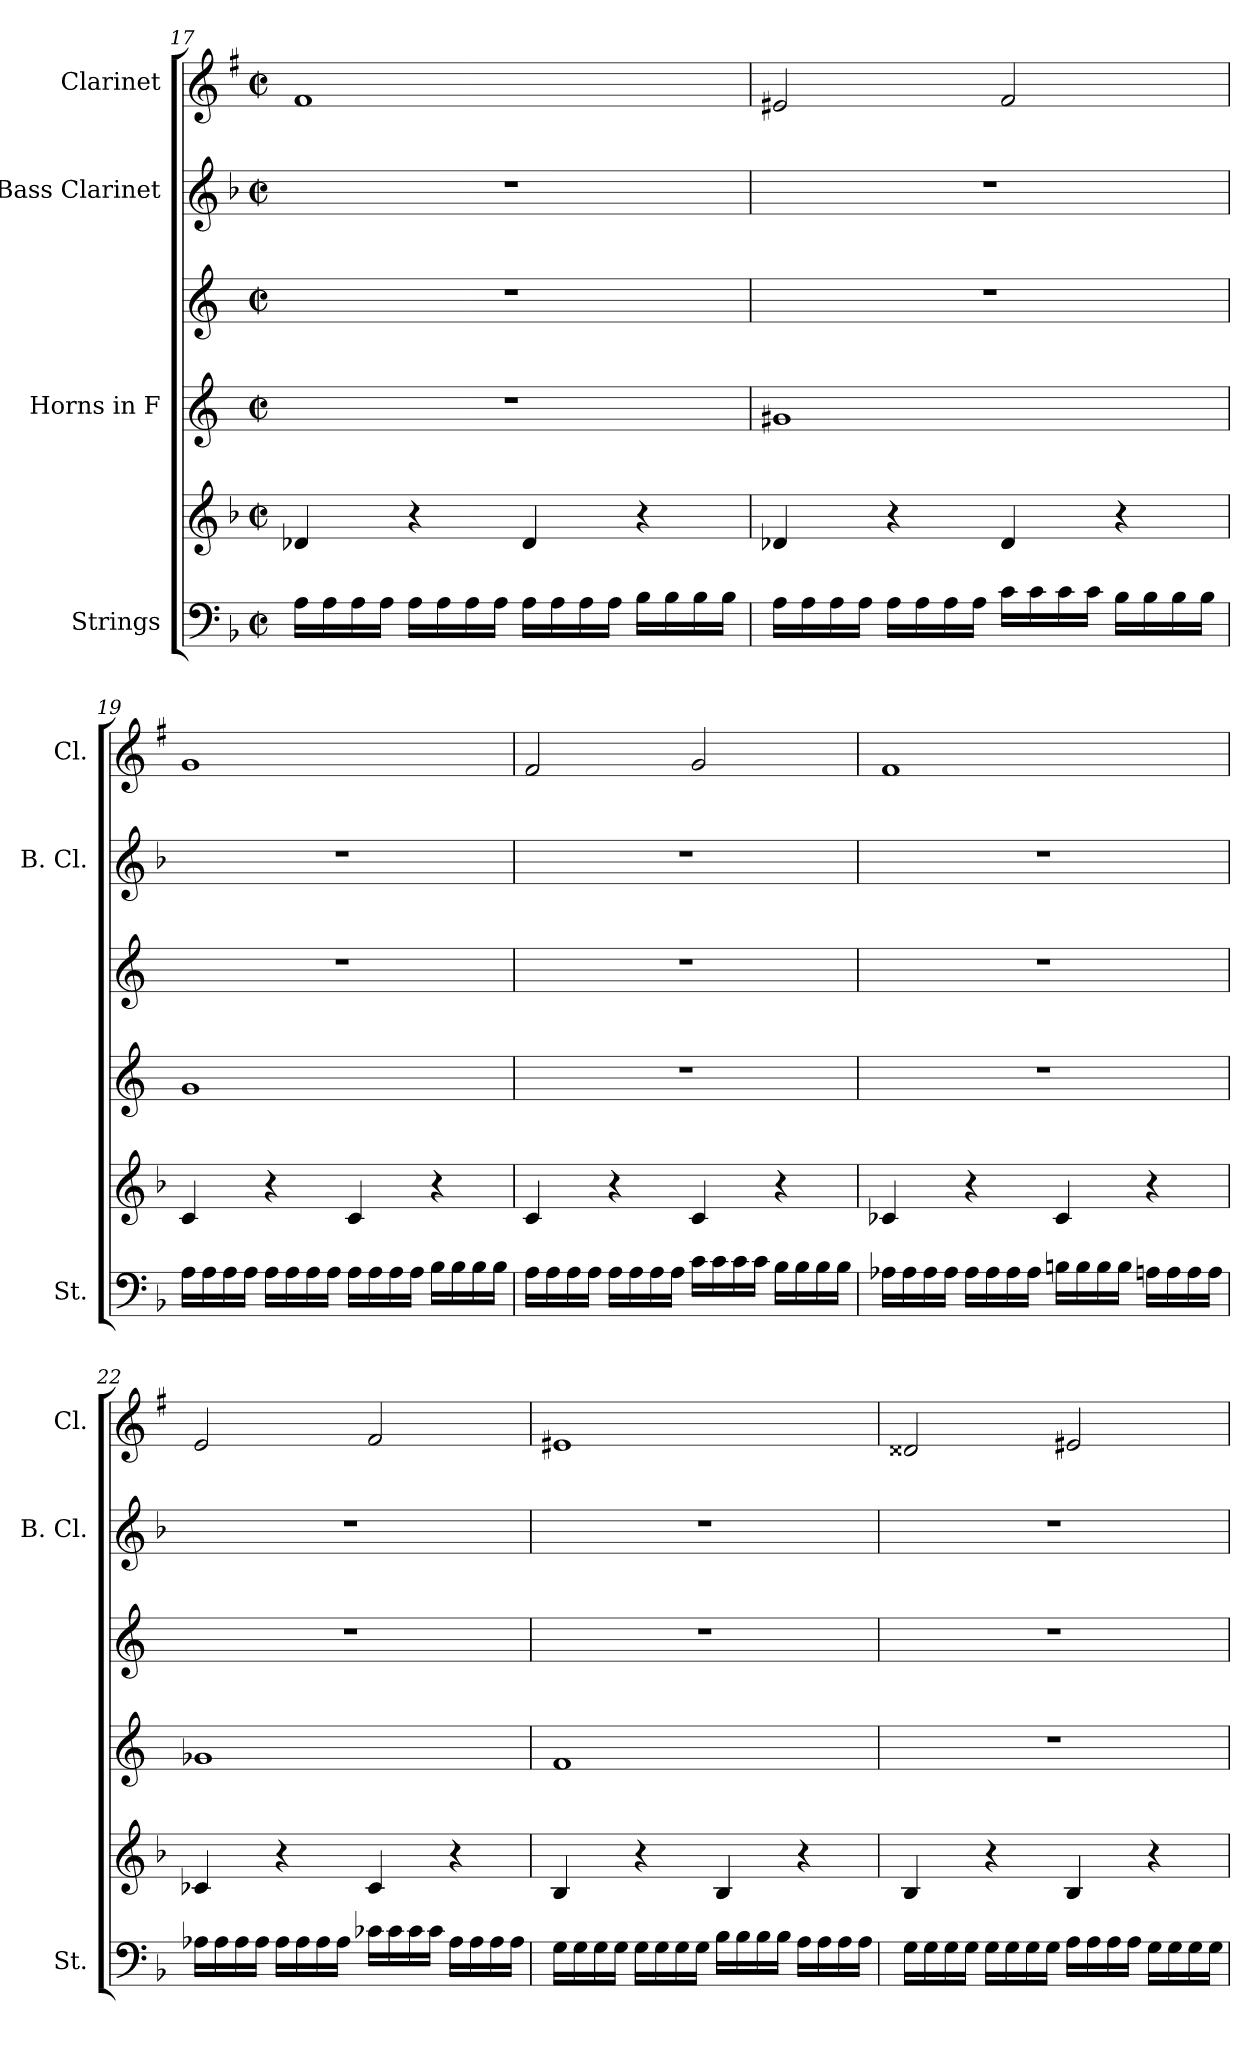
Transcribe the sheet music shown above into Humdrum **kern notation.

**kern	**kern	**kern	**kern	**kern	**kern
*part4	*part4	*part3	*part3	*part2	*part1
*staff6	*staff5	*staff4	*staff3	*staff2	*staff1
*I"Strings	*	*I"Horns in F	*	*I"Bass Clarinet	*I"Clarinet
*I'St.	*	*	*	*I'B. Cl.	*I'Cl.
*clefF4	*clefG2	*clefG2	*clefG2	*clefG2	*clefG2
*	*	*ITrd4c7	*ITrd4c7	*ITrd8c14	*ITrd1c2
*k[b-]	*k[b-]	*k[b-]	*k[b-]	*k[b-]	*k[b-]
*M2/2	*M2/2	*M2/2	*M2/2	*M2/2	*M2/2
*met(c|)	*met(c|)	*met(c|)	*met(c|)	*met(c|)	*met(c|)
=17	=17	=17	=17	=17	=17
16A\LL	4d-X/	1r	1r	1r	1e
16A\	.	.	.	.	.
16A\	.	.	.	.	.
16A\JJ	.	.	.	.	.
16A\LL	4r	.	.	.	.
16A\	.	.	.	.	.
16A\	.	.	.	.	.
16A\JJ	.	.	.	.	.
16A\LL	4d-/	.	.	.	.
16A\	.	.	.	.	.
16A\	.	.	.	.	.
16A\JJ	.	.	.	.	.
16B-\LL	4r	.	.	.	.
16B-\	.	.	.	.	.
16B-\	.	.	.	.	.
16B-\JJ	.	.	.	.	.
!!LO:PB:g=z
=18	=18	=18	=18	=18	=18
16A\LL	4d-X/	1c#X	1r	1r	2d#X/
16A\	.	.	.	.	.
16A\	.	.	.	.	.
16A\JJ	.	.	.	.	.
16A\LL	4r	.	.	.	.
16A\	.	.	.	.	.
16A\	.	.	.	.	.
16A\JJ	.	.	.	.	.
16c\LL	4d-/	.	.	.	2e/
16c\	.	.	.	.	.
16c\	.	.	.	.	.
16c\JJ	.	.	.	.	.
16B-\LL	4r	.	.	.	.
16B-\	.	.	.	.	.
16B-\	.	.	.	.	.
16B-\JJ	.	.	.	.	.
=19	=19	=19	=19	=19	=19
16A\LL	4c/	1c	1r	1r	1f
16A\	.	.	.	.	.
16A\	.	.	.	.	.
16A\JJ	.	.	.	.	.
16A\LL	4r	.	.	.	.
16A\	.	.	.	.	.
16A\	.	.	.	.	.
16A\JJ	.	.	.	.	.
16A\LL	4c/	.	.	.	.
16A\	.	.	.	.	.
16A\	.	.	.	.	.
16A\JJ	.	.	.	.	.
16B-\LL	4r	.	.	.	.
16B-\	.	.	.	.	.
16B-\	.	.	.	.	.
16B-\JJ	.	.	.	.	.
!!LO:LB:g=z
=20	=20	=20	=20	=20	=20
16A\LL	4c/	1r	1r	1r	2e/
16A\	.	.	.	.	.
16A\	.	.	.	.	.
16A\JJ	.	.	.	.	.
16A\LL	4r	.	.	.	.
16A\	.	.	.	.	.
16A\	.	.	.	.	.
16A\JJ	.	.	.	.	.
16c\LL	4c/	.	.	.	2f/
16c\	.	.	.	.	.
16c\	.	.	.	.	.
16c\JJ	.	.	.	.	.
16B-\LL	4r	.	.	.	.
16B-\	.	.	.	.	.
16B-\	.	.	.	.	.
16B-\JJ	.	.	.	.	.
=21	=21	=21	=21	=21	=21
16A-X\LL	4c-X/	1r	1r	1r	1e
16A-\	.	.	.	.	.
16A-\	.	.	.	.	.
16A-\JJ	.	.	.	.	.
16A-\LL	4r	.	.	.	.
16A-\	.	.	.	.	.
16A-\	.	.	.	.	.
16A-\JJ	.	.	.	.	.
16Bn\LL	4c-/	.	.	.	.
16B\	.	.	.	.	.
16B\	.	.	.	.	.
16B\JJ	.	.	.	.	.
16An\LL	4r	.	.	.	.
16A\	.	.	.	.	.
16A\	.	.	.	.	.
16A\JJ	.	.	.	.	.
!!LO:PB:g=z
=22	=22	=22	=22	=22	=22
16A-X\LL	4c-X/	1c-X	1r	1r	2d/
16A-\	.	.	.	.	.
16A-\	.	.	.	.	.
16A-\JJ	.	.	.	.	.
16A-\LL	4r	.	.	.	.
16A-\	.	.	.	.	.
16A-\	.	.	.	.	.
16A-\JJ	.	.	.	.	.
16c-X\LL	4c-/	.	.	.	2e/
16c-\	.	.	.	.	.
16c-\	.	.	.	.	.
16c-\JJ	.	.	.	.	.
16A-\LL	4r	.	.	.	.
16A-\	.	.	.	.	.
16A-\	.	.	.	.	.
16A-\JJ	.	.	.	.	.
=23	=23	=23	=23	=23	=23
16G\LL	4B-/	1B-	1r	1r	1d#X
16G\	.	.	.	.	.
16G\	.	.	.	.	.
16G\JJ	.	.	.	.	.
16G\LL	4r	.	.	.	.
16G\	.	.	.	.	.
16G\	.	.	.	.	.
16G\JJ	.	.	.	.	.
16B-\LL	4B-/	.	.	.	.
16B-\	.	.	.	.	.
16B-\	.	.	.	.	.
16B-\JJ	.	.	.	.	.
16A\LL	4r	.	.	.	.
16A\	.	.	.	.	.
16A\	.	.	.	.	.
16A\JJ	.	.	.	.	.
!!LO:LB:g=z
=24	=24	=24	=24	=24	=24
16G\LL	4B-/	1r	1r	1r	2c##X/
16G\	.	.	.	.	.
16G\	.	.	.	.	.
16G\JJ	.	.	.	.	.
16G\LL	4r	.	.	.	.
16G\	.	.	.	.	.
16G\	.	.	.	.	.
16G\JJ	.	.	.	.	.
16A\LL	4B-/	.	.	.	2d#X/
16A\	.	.	.	.	.
16A\	.	.	.	.	.
16A\JJ	.	.	.	.	.
16G\LL	4r	.	.	.	.
16G\	.	.	.	.	.
16G\	.	.	.	.	.
16G\JJ	.	.	.	.	.
=	=	=	=	=	=
*-	*-	*-	*-	*-	*-
